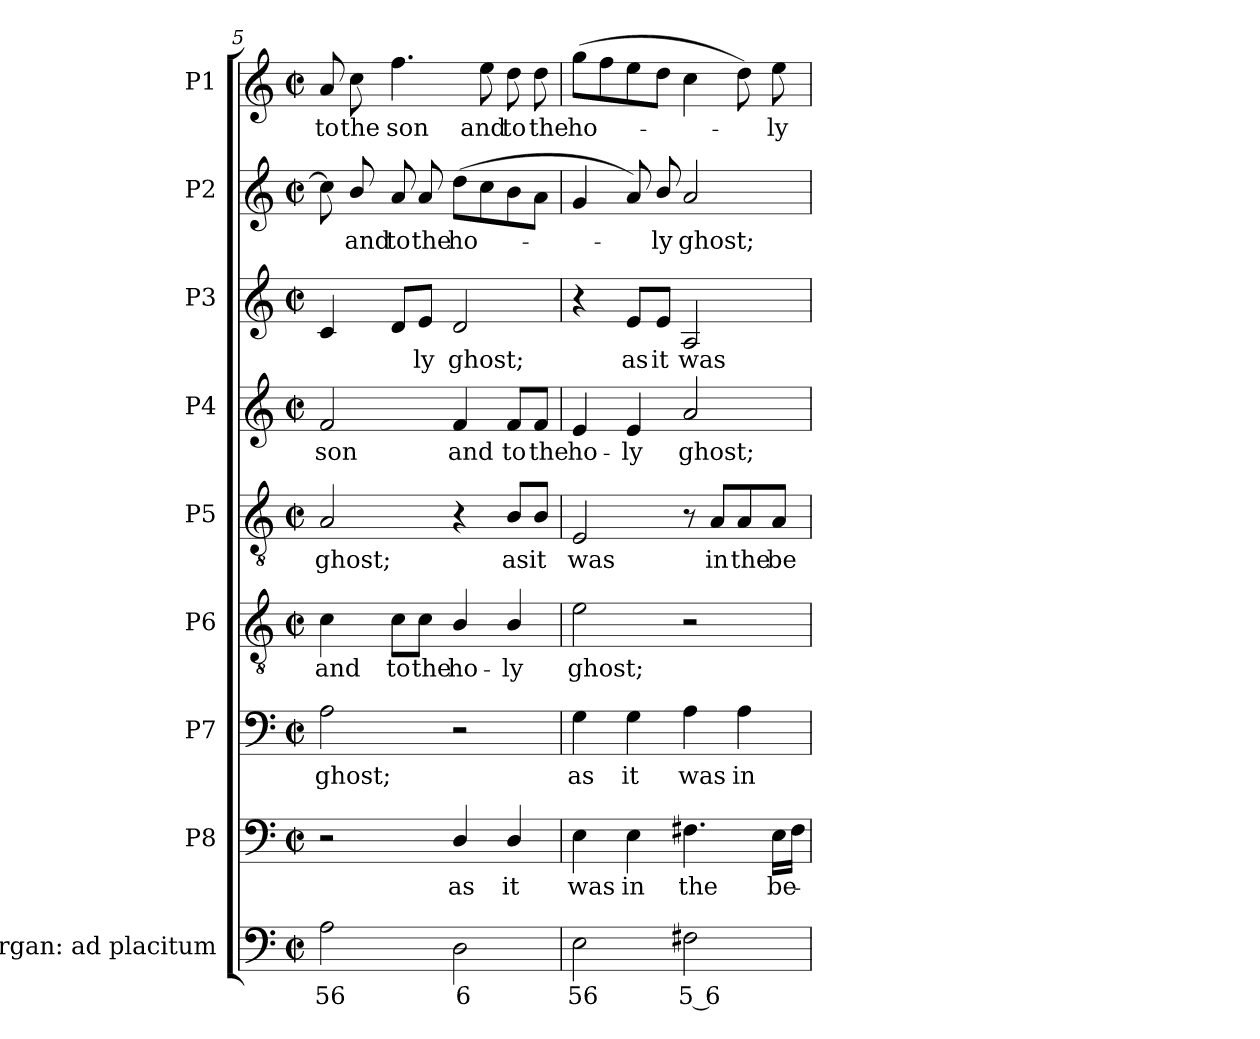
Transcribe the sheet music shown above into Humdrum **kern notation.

**kern	**text	**kern	**text	**kern	**text	**kern	**text	**kern	**text	**kern	**text	**kern	**text	**kern	**text	**kern	**text
*part9	*part9	*part8	*part8	*part7	*part7	*part6	*part6	*part5	*part5	*part4	*part4	*part3	*part3	*part2	*part2	*part1	*part1
*staff9	*staff9	*staff8	*staff8	*staff7	*staff7	*staff6	*staff6	*staff5	*staff5	*staff4	*staff4	*staff3	*staff3	*staff2	*staff2	*staff1	*staff1
*I"Organ: ad placitum	*	*I"P8	*	*I"P7	*	*I"P6	*	*I"P5	*	*I"P4	*	*I"P3	*	*I"P2	*	*I"P1	*
*I'Org.	*	*	*	*	*	*	*	*	*	*	*	*	*	*	*	*	*
!!LO:PB:g=z
*clefF4	*	*clefF4	*	*clefF4	*	*clefGv2	*	*clefGv2	*	*clefG2	*	*clefG2	*	*clefG2	*	*clefG2	*
*	*	*	*	*	*	*ITrd7c12	*	*ITrd7c12	*	*	*	*	*	*	*	*	*
*k[]	*	*k[]	*	*k[]	*	*k[]	*	*k[]	*	*k[]	*	*k[]	*	*k[]	*	*k[]	*
*C:	*	*C:	*	*C:	*	*C:	*	*C:	*	*C:	*	*C:	*	*C:	*	*C:	*
*M2/2	*	*M2/2	*	*M2/2	*	*M2/2	*	*M2/2	*	*M2/2	*	*M2/2	*	*M2/2	*	*M2/2	*
*met(c|)	*	*met(c|)	*	*met(c|)	*	*met(c|)	*	*met(c|)	*	*met(c|)	*	*met(c|)	*	*met(c|)	*	*met(c|)	*
=5	=5	=5	=5	=5	=5	=5	=5	=5	=5	=5	=5	=5	=5	=5	=5	=5	=5
!	!LO:LY:b:color=#000000	!	!	!	!	!	!	!	!	!	!	!	!	!	!	!	!
!	!	!	!	!	!LO:LY:b:color=#000000	!	!	!	!	!	!	!	!	!	!	!	!
!	!	!	!	!	!	!	!LO:LY:b:color=#000000	!	!	!	!	!	!	!	!	!	!
!	!	!	!	!	!	!	!	!	!LO:LY:b:color=#000000	!	!	!	!	!	!	!	!
!	!	!	!	!	!	!	!	!	!	!	!LO:LY:b:color=#000000	!	!	!	!	!	!
!	!	!	!	!	!	!	!	!	!	!	!	!	!	!	!	!	!LO:LY:b:color=#000000
2Ai\	56	2r	.	2Ai\	ghost;	4Ci\	and	2AAi/	ghost;	2fi/	son	4ci/	.	8cci\]	.	8ai/	to
!	!	!	!	!	!	!	!	!	!	!	!	!	!	!	!LO:LY:b:color=#000000	!	!
!	!	!	!	!	!	!	!	!	!	!	!	!	!	!	!	!	!LO:LY:b:color=#000000
.	.	.	.	.	.	.	.	.	.	.	.	.	.	8bi/	and	8cci\	the
!	!	!	!	!	!	!	!LO:LY:b:color=#000000	!	!	!	!	!	!	!	!	!	!
!	!	!	!	!	!	!	!	!	!	!	!	!	!	!	!LO:LY:b:color=#000000	!	!
!	!	!	!	!	!	!	!	!	!	!	!	!	!	!	!	!	!LO:LY:b:color=#000000
.	.	.	.	.	.	8Ci\L	to	.	.	.	.	8di/L	.	8ai/	to	4.ffi\	son
!	!	!	!	!	!	!	!LO:LY:b:color=#000000	!	!	!	!	!	!	!	!	!	!
!	!	!	!	!	!	!	!	!	!	!	!	!	!LO:LY:b:color=#000000	!	!	!	!
!	!	!	!	!	!	!	!	!	!	!	!	!	!	!	!LO:LY:b:color=#000000	!	!
.	.	.	.	.	.	8Ci\J	the	.	.	.	.	8ei/J	-ly	8ai/	the	.	.
!	!LO:LY:b:color=#000000	!	!	!	!	!	!	!	!	!	!	!	!	!	!	!	!
!	!	!	!LO:LY:b:color=#000000	!	!	!	!	!	!	!	!	!	!	!	!	!	!
!	!	!	!	!	!	!	!LO:LY:b:color=#000000	!	!	!	!	!	!	!	!	!	!
!	!	!	!	!	!	!	!	!	!	!	!LO:LY:b:color=#000000	!	!	!	!	!	!
!	!	!	!	!	!	!	!	!	!	!	!	!	!LO:LY:b:color=#000000	!	!	!	!
!	!	!	!	!	!	!	!	!	!	!	!	!	!	!	!LO:LY:b:color=#000000	!	!
2Di\	6	4Di/	as	2r	.	4BBi/	ho-	4r	.	4fi/	and	2di/	ghost;	(8ddi\L	ho-	.	.
!	!	!	!	!	!	!	!	!	!	!	!	!	!	!	!	!	!LO:LY:b:color=#000000
.	.	.	.	.	.	.	.	.	.	.	.	.	.	8cci\	.	8eei\	and
!	!	!	!LO:LY:b:color=#000000	!	!	!	!	!	!	!	!	!	!	!	!	!	!
!	!	!	!	!	!	!	!LO:LY:b:color=#000000	!	!	!	!	!	!	!	!	!	!
!	!	!	!	!	!	!	!	!	!LO:LY:b:color=#000000	!	!	!	!	!	!	!	!
!	!	!	!	!	!	!	!	!	!	!	!LO:LY:b:color=#000000	!	!	!	!	!	!
!	!	!	!	!	!	!	!	!	!	!	!	!	!	!	!	!	!LO:LY:b:color=#000000
.	.	4Di/	it	.	.	4BBi/	-ly	8BBi/L	as	8fi/L	to	.	.	8bi\	.	8ddi\	to
!	!	!	!	!	!	!	!	!	!LO:LY:b:color=#000000	!	!	!	!	!	!	!	!
!	!	!	!	!	!	!	!	!	!	!	!LO:LY:b:color=#000000	!	!	!	!	!	!
!	!	!	!	!	!	!	!	!	!	!	!	!	!	!	!	!	!LO:LY:b:color=#000000
.	.	.	.	.	.	.	.	8BBi/J	it	8fi/J	the	.	.	8ai\J	.	8ddi\	the
=6	=6	=6	=6	=6	=6	=6	=6	=6	=6	=6	=6	=6	=6	=6	=6	=6	=6
!	!LO:LY:b:color=#000000	!	!	!	!	!	!	!	!	!	!	!	!	!	!	!	!
!	!	!	!LO:LY:b:color=#000000	!	!	!	!	!	!	!	!	!	!	!	!	!	!
!	!	!	!	!	!LO:LY:b:color=#000000	!	!	!	!	!	!	!	!	!	!	!	!
!	!	!	!	!	!	!	!LO:LY:b:color=#000000	!	!	!	!	!	!	!	!	!	!
!	!	!	!	!	!	!	!	!	!LO:LY:b:color=#000000	!	!	!	!	!	!	!	!
!	!	!	!	!	!	!	!	!	!	!	!LO:LY:b:color=#000000	!	!	!	!	!	!
!	!	!	!	!	!	!	!	!	!	!	!	!	!	!	!	!	!LO:LY:b:color=#000000
2Ei\	56	4Ei\	was	4Gi\	as	2Ei\	ghost;	2EEi/	was	4ei/	ho-	4r	.	4gi/	.	(8ggi\L	ho-
.	.	.	.	.	.	.	.	.	.	.	.	.	.	.	.	8ffi\	.
!	!	!	!LO:LY:b:color=#000000	!	!	!	!	!	!	!	!	!	!	!	!	!	!
!	!	!	!	!	!LO:LY:b:color=#000000	!	!	!	!	!	!	!	!	!	!	!	!
!	!	!	!	!	!	!	!	!	!	!	!LO:LY:b:color=#000000	!	!	!	!	!	!
!	!	!	!	!	!	!	!	!	!	!	!	!	!LO:LY:b:color=#000000	!	!	!	!
.	.	4Ei\	in	4Gi\	it	.	.	.	.	4ei/	-ly	8ei/L	as	8ai/)	.	8eei\	.
!	!	!	!	!	!	!	!	!	!	!	!	!	!LO:LY:b:color=#000000	!	!	!	!
!	!	!	!	!	!	!	!	!	!	!	!	!	!	!	!LO:LY:b:color=#000000	!	!
.	.	.	.	.	.	.	.	.	.	.	.	8ei/J	it	8bi/	-ly	8ddi\J	.
!	!LO:LY:b:color=#000000	!	!	!	!	!	!	!	!	!	!	!	!	!	!	!	!
!	!	!	!LO:LY:b:color=#000000	!	!	!	!	!	!	!	!	!	!	!	!	!	!
!	!	!	!	!	!LO:LY:b:color=#000000	!	!	!	!	!	!	!	!	!	!	!	!
!	!	!	!	!	!	!	!	!	!	!	!LO:LY:b:color=#000000	!	!	!	!	!	!
!	!	!	!	!	!	!	!	!	!	!	!	!	!LO:LY:b:color=#000000	!	!	!	!
!	!	!	!	!	!	!	!	!	!	!	!	!	!	!	!LO:LY:b:color=#000000	!	!
2F#Xi\	5 6	4.F#Xi\	the	4Ai\	was	2r	.	8r	.	2ai/	ghost;	2Ai/	was	2ai/	ghost;	4cci\	.
!	!	!	!	!	!	!	!	!	!LO:LY:b:color=#000000	!	!	!	!	!	!	!	!
.	.	.	.	.	.	.	.	8AAi/L	in	.	.	.	.	.	.	.	.
!	!	!	!	!	!LO:LY:b:color=#000000	!	!	!	!	!	!	!	!	!	!	!	!
!	!	!	!	!	!	!	!	!	!LO:LY:b:color=#000000	!	!	!	!	!	!	!	!
.	.	.	.	4Ai\	in	.	.	8AAi/	the	.	.	.	.	.	.	8ddi\)	.
!	!	!	!LO:LY:b:color=#000000	!	!	!	!	!	!	!	!	!	!	!	!	!	!
!	!	!	!	!	!	!	!	!	!LO:LY:b:color=#000000	!	!	!	!	!	!	!	!
!	!	!	!	!	!	!	!	!	!	!	!	!	!	!	!	!	!LO:LY:b:color=#000000
.	.	16Ei\LL	be-	.	.	.	.	8AAi/J	be-	.	.	.	.	.	.	8eei\	-ly
.	.	16F#i\JJ	.	.	.	.	.	.	.	.	.	.	.	.	.	.	.
=	=	=	=	=	=	=	=	=	=	=	=	=	=	=	=	=	=
*-	*-	*-	*-	*-	*-	*-	*-	*-	*-	*-	*-	*-	*-	*-	*-	*-	*-
